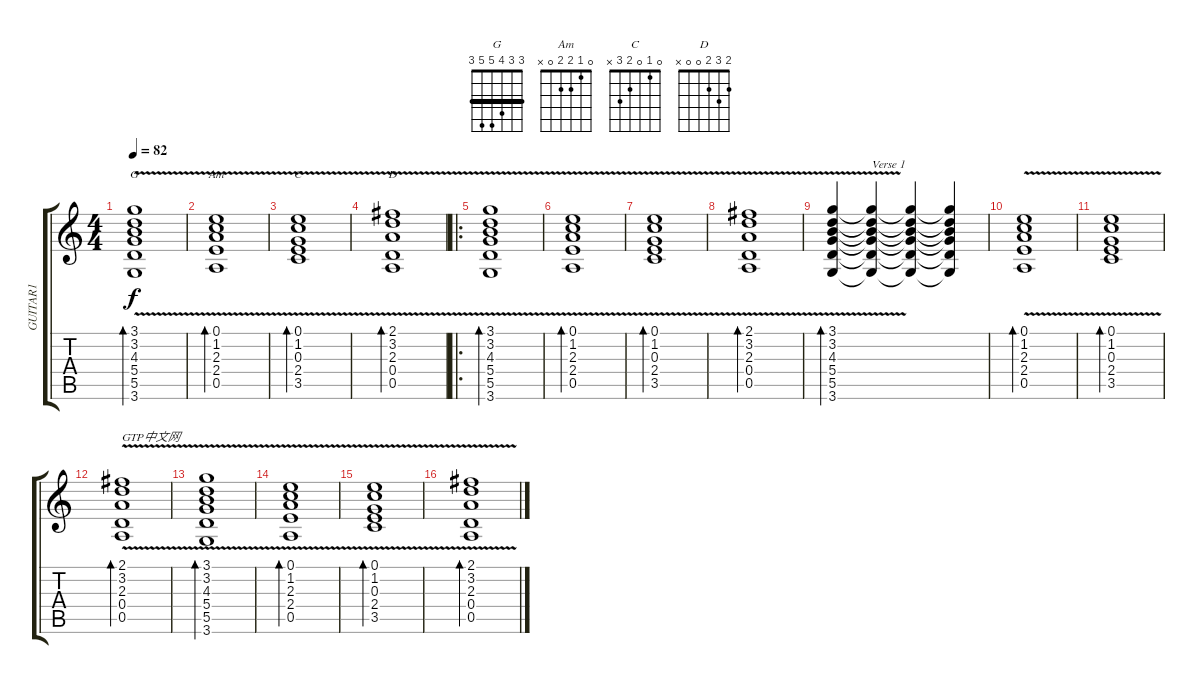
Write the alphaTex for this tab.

\track ("GUITAR1" "GUITAR1") {instrument electricguitarclean}
\staff {score tabs}
\tuning (E4 B3 G3 D3 A2 E2) {hide}
\chord ("G" 3 3 4 5 5 3) {barre 3}
\chord ("Am" 0 1 2 2 0 x)
\chord ("C" 0 1 0 2 3 x)
\chord ("D" 2 3 2 0 0 x)
\ts (4 4)
\tempo 82
\clef g2
\ks c
(3.1{v} 3.2{v} 4.3{v} 5.4{v} 5.5{v} 3.6{v}).1{bd 240 ch "G" dy f instrument electricguitarclean} |
(0.1{v} 1.2{v} 2.3{v} 2.4{v} 0.5{v}).1{bd 240 ch "Am"} |
(0.1{v} 1.2{v} 0.3{v} 2.4{v} 3.5{v}).1{bd 240 ch "C"} |
(2.1{v} 3.2{v} 2.3{v} 0.4{v} 0.5{v}).1{bd 240 ch "D"} |
\ro
(3.1{v} 3.2{v} 4.3{v} 5.4{v} 5.5{v} 3.6{v}).1{bd 240} |
(0.1{v} 1.2{v} 2.3{v} 2.4{v} 0.5{v}).1{bd 240} |
(0.1{v} 1.2{v} 0.3{v} 2.4{v} 3.5{v}).1{bd 240} |
(2.1{v} 3.2{v} 2.3{v} 0.4{v} 0.5{v}).1{bd 240} |
(3.1{v} 3.2{v} 4.3{v} 5.4{v} 5.5{v} 3.6{v}).4{bd 240} (3.1{t} 3.2{t} 4.3{t} 5.4{t} 5.5{t} 3.6{t}).4{txt "Verse 1 "} (3.1{t} 3.2{t} 4.3{t} 5.4{t} 5.5{t} 3.6{t}).4 (3.1{t} 3.2{t} 4.3{t} 5.4{t} 5.5{t} 3.6{t}).4 |
(0.1{v} 1.2{v} 2.3{v} 2.4{v} 0.5{v}).1{bd 240} |
(0.1{v} 1.2{v} 0.3{v} 2.4{v} 3.5{v}).1{bd 240} |
(2.1{v} 3.2{v} 2.3{v} 0.4{v} 0.5{v}).1{bd 240 txt "GTP中文网"} |
(3.1{v} 3.2{v} 4.3{v} 5.4{v} 5.5{v} 3.6{v}).1{bd 240} |
(0.1{v} 1.2{v} 2.3{v} 2.4{v} 0.5{v}).1{bd 240} |
(0.1{v} 1.2{v} 0.3{v} 2.4{v} 3.5{v}).1{bd 240} |
(2.1{v} 3.2{v} 2.3{v} 0.4{v} 0.5{v}).1{bd 240}
